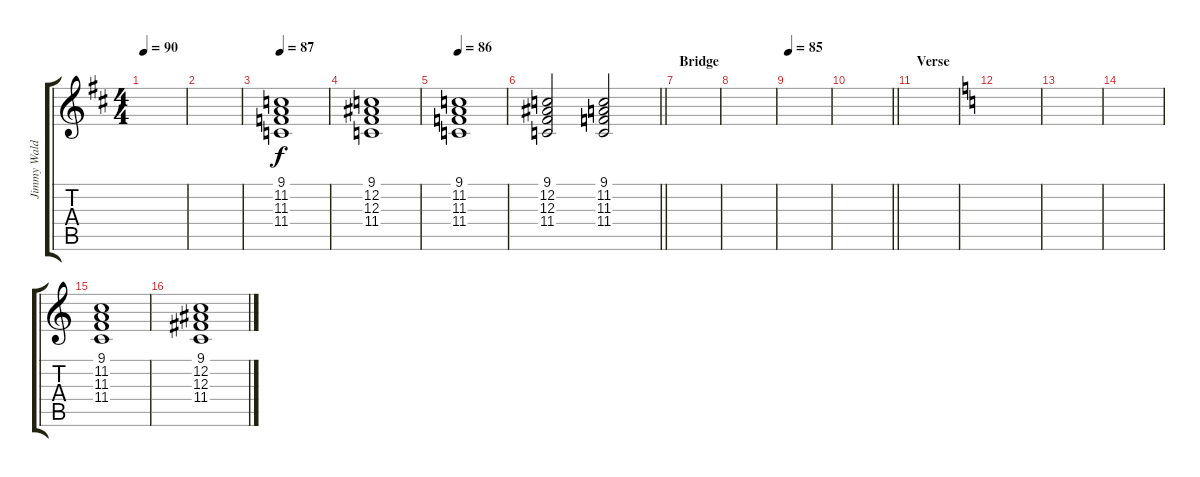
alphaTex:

\track ("Jimmy Waldo" "Jimmy Wald") {instrument synthstrings1}
\staff {score tabs}
\tuning (Eb4 Bb3 Gb3 Db3 Ab2 Eb2) {hide}
\ts (4 4)
\tempo 90
\clef g2
\ks d
|
|
\tempo 87
(9.1 11.2 11.3 11.4).1 |
(9.1 12.2 12.3 11.4).1 |
\tempo 86
(9.1 11.2 11.3 11.4).1 |
\barLineRight lightlight
(9.1 12.2 12.3 11.4).2 (9.1 11.2 11.3 11.4).2 |
\section ("" "Bridge")
|
|
\tempo 85
|
\barLineRight lightlight
|
\section ("" "Verse")
|
\ks c
|
|
|
(9.1 11.2 11.3 11.4).1 |
(9.1 12.2 12.3 11.4).1
